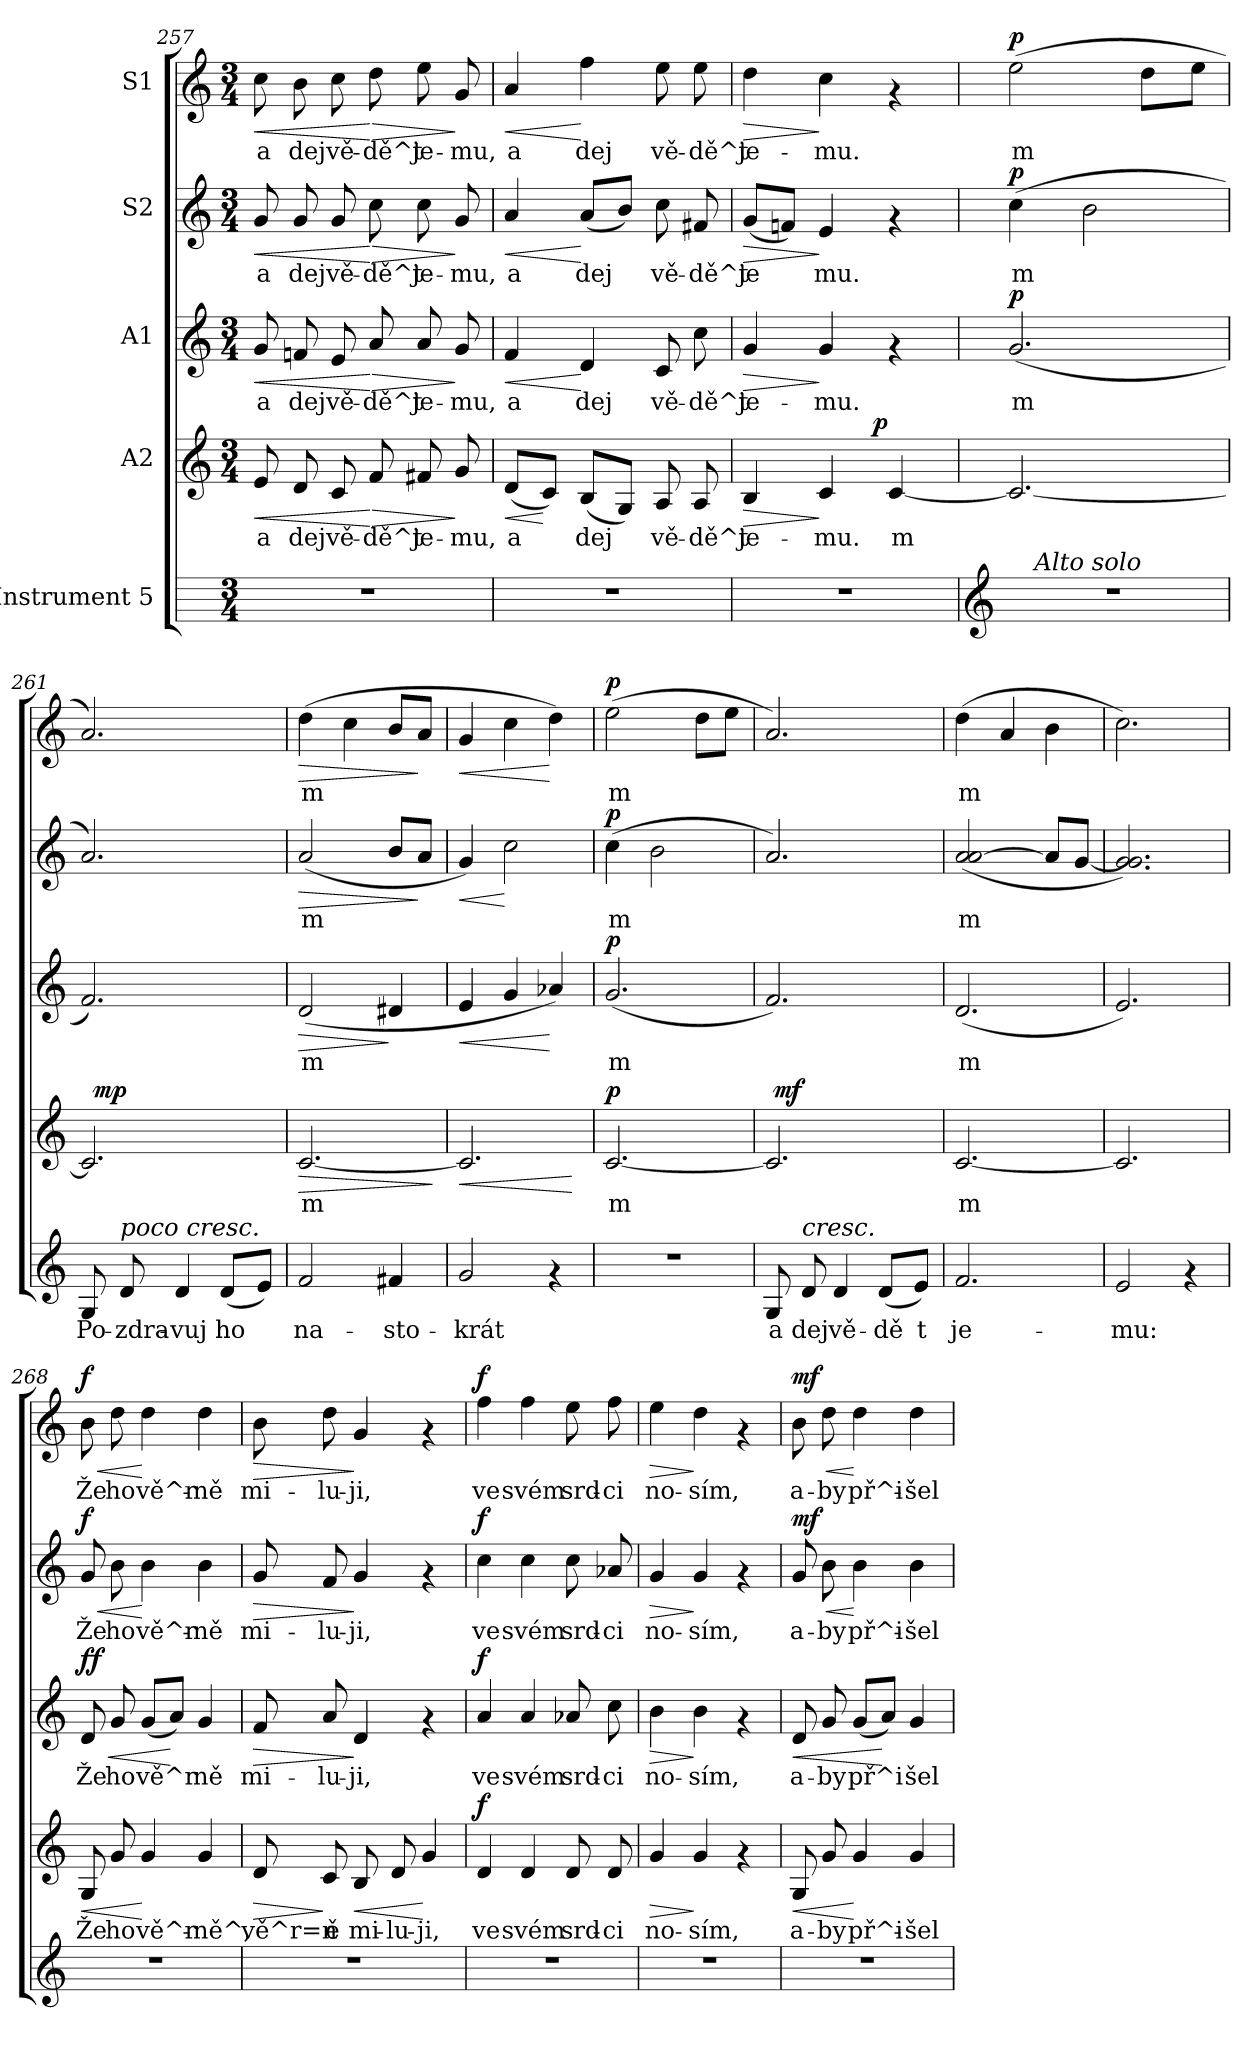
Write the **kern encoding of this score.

**kern	**text	**kern	**text	**dynam	**kern	**text	**dynam	**kern	**text	**dynam	**kern	**text	**dynam
*part5	*part5	*part4	*part4	*part4	*part3	*part3	*part3	*part2	*part2	*part2	*part1	*part1	*part1
*staff5	*staff5	*staff4	*staff4	*staff4	*staff3	*staff3	*staff3	*staff2	*staff2	*staff2	*staff1	*staff1	*staff1
*I"Instrument 5	*	*I"A2	*	*	*I"A1	*	*	*I"S2	*	*	*I"S1	*	*
*	*	*clefG2	*	*	*clefG2	*	*	*clefG2	*	*	*clefG2	*	*
*k[]	*	*k[]	*	*	*k[]	*	*	*k[]	*	*	*k[]	*	*
*C:	*	*C:	*	*	*C:	*	*	*C:	*	*	*C:	*	*
*M3/4	*	*M3/4	*	*	*M3/4	*	*	*M3/4	*	*	*M3/4	*	*
=257	=257	=257	=257	=257	=257	=257	=257	=257	=257	=257	=257	=257	=257
!	!	!	!LO:LY:b:cj	!LO:HP:b	!	!LO:LY:b:cj	!LO:HP:b	!	!LO:LY:b:cj	!LO:HP:b	!	!LO:LY:b:cj	!LO:HP:b
2.r	.	8e/	a	<	8g/	a	<	8g/	a	<	8cc\	a	<
!	!	!	!LO:LY:b:cj	!	!	!LO:LY:b:cj	!	!	!LO:LY:b:cj	!	!	!LO:LY:b:cj	!
.	.	8d/	dej	.	8fn/	dej	.	8g/	dej	.	8b\	dej	.
!	!	!	!LO:LY:b:cj	!	!	!LO:LY:b:cj	!	!	!LO:LY:b:cj	!	!	!LO:LY:b:cj	!
.	.	8c/	vě-	.	8e/	vě-	.	8g/	vě-	.	8cc\	vě-	.
!	!	!	!LO:LY:b:cj	!LO:HP:n=1:b	!	!LO:LY:b:cj	!LO:HP:n=1:b	!	!LO:LY:b:cj	!LO:HP:n=1:b	!	!LO:LY:b:cj	!LO:HP:n=1:b
.	.	8f/	-dě^t	[ >	8a/	-dě^t	[ >	8cc\	-dě^t	[ >	8dd\	-dě^t	[ >
!	!	!	!LO:LY:b:cj	!	!	!LO:LY:b:cj	!	!	!LO:LY:b:cj	!	!	!LO:LY:b:cj	!
.	.	8f#X/	je-	.	8a/	je-	.	8cc\	je-	.	8ee\	je-	.
!	!	!	!LO:LY:b:cj	!	!	!LO:LY:b:cj	!	!	!LO:LY:b:cj	!	!	!LO:LY:b:cj	!
.	.	8g/	-mu,	]	8g/	-mu,	]	8g/	-mu,	]	8g/	-mu,	]
=258	=258	=258	=258	=258	=258	=258	=258	=258	=258	=258	=258	=258	=258
!	!	!	!LO:LY:b:cj	!LO:HP:b	!	!LO:LY:b:cj	!LO:HP:b	!	!LO:LY:b:cj	!LO:HP:b	!	!LO:LY:b:cj	!LO:HP:b
2.r	.	(<8d/L	a	<	4f/	a	<	4a/	a	<	4a/	a	<
!	!	!	!LO:LY:b:cj	!	!	!	!	!	!	!	!	!	!
.	.	8c/J)	.	[	.	.	.	.	.	.	.	.	.
!	!	!	!LO:LY:b:cj	!	!	!LO:LY:b:cj	!	!	!LO:LY:b:cj	!	!	!LO:LY:b:cj	!
.	.	(>8B/L	dej	.	4d/	dej	[	(<8a/L	dej	[	4ff\	dej	[
!	!	!	!LO:LY:b:cj	!	!	!	!	!	!LO:LY:b:cj	!	!	!	!
.	.	8G/J)	.	.	.	.	.	8b/J)	.	.	.	.	.
!	!	!	!LO:LY:b:cj	!	!	!LO:LY:b:cj	!	!	!LO:LY:b:cj	!	!	!LO:LY:b:cj	!
.	.	8A/	vě-	.	8c/	vě-	.	8cc\	vě-	.	8ee\	vě-	.
!	!	!	!LO:LY:b:cj	!	!	!LO:LY:b:cj	!	!	!LO:LY:b:cj	!	!	!LO:LY:b:cj	!
.	.	8A/	-dě^t	.	8cc\	-dě^t	.	8f#X/	-dě^t	.	8ee\	-dě^t	.
=259	=259	=259	=259	=259	=259	=259	=259	=259	=259	=259	=259	=259	=259
!	!	!	!LO:LY:b:cj	!LO:HP:b	!	!LO:LY:b:cj	!LO:HP:b	!	!LO:LY:b:cj	!LO:HP:b	!	!LO:LY:b:cj	!LO:HP:b
*	*	*^	*	*	*	*	*	*	*	*	*	*	*
2.r	.	4B/	4...ryy	je-	>	4g/	je-	>	(<8g/L	je-	>	4dd\	je-	>
!	!	!	!	!	!	!	!	!	!	!LO:LY:b:cj	!	!	!	!
.	.	.	.	.	.	.	.	.	8fn/J)	--	.	.	.	.
!	!	!	!	!LO:LY:b:cj	!	!	!LO:LY:b:cj	!	!	!LO:LY:b:cj	!	!	!LO:LY:b:cj	!
.	.	4c/	.	-mu.	]	4g/	-mu.	]	4e/	-mu.	]	4cc\	-mu.	]
!	!	!	!	!	!LO:DY:a	!	!	!	!	!	!	!	!	!
.	.	.	4ryy	.	p	.	.	.	.	.	.	.	.	.
!	!	!	!	!LO:LY:b:cj	!	!	!	!	!	!	!	!	!	!
.	.	[<4c/	.	m	.	4rf	.	.	4rf	.	.	4rf	.	.
.	.	.	32ryy	.	.	.	.	.	.	.	.	.	.	.
*	*	*v	*v	*	*	*	*	*	*	*	*	*	*	*
!!LO:PB:g=z
=260	=260	=260	=260	=260	=260	=260	=260	=260	=260	=260	=260	=260	=260
*clefG2	*	*	*	*	*	*	*	*	*	*	*	*	*
*	*	*^	*	*	*	*	*	*	*	*	*	*	*
!	!	!	!	!LO:LY:b:cj	!	!	!LO:LY:b:cj	!LO:DY:a	!	!LO:LY:b:cj	!LO:DY:a	!	!LO:LY:b:cj	!LO:DY:a
*^	*	*v	*v	*	*	*	*	*	*	*	*	*	*	*
2.r	16ryy	.	2.c/_<	.	.	(<2.g/	m	p	(>4cc\	m	p	(>2ee\	m	p
!	!LO:TX:a:i:t=Alto solo	!	!	!	!	!	!	!	!	!	!	!	!	!
.	2ryy	.	.	.	.	.	.	.	.	.	.	.	.	.
!	!	!	!	!	!	!	!	!	!	!LO:LY:b:cj	!	!	!	!
.	.	.	.	.	.	.	.	.	2b\	.	.	.	.	.
!	!	!	!	!	!	!	!	!	!	!	!	!	!LO:LY:b:cj	!
.	.	.	.	.	.	.	.	.	.	.	.	8dd\L	.	.
.	8.ryy	.	.	.	.	.	.	.	.	.	.	.	.	.
!	!	!	!	!	!	!	!	!	!	!	!	!	!LO:LY:b:cj	!
.	.	.	.	.	.	.	.	.	.	.	.	8ee\J	.	.
=261	=261	=261	=261	=261	=261	=261	=261	=261	=261	=261	=261	=261	=261	=261
!	!	!LO:LY:b	!	!LO:LY:b:cj	!	!	!LO:LY:b:cj	!	!	!LO:LY:b:cj	!	!	!LO:LY:b:cj	!
*v	*v	*	*^	*	*	*	*	*	*	*	*	*	*	*
8G/	Po-	2.c/]	32ryy	.	.	2.f/)	.	.	2.a/)	.	.	2.a/)	.	.
!	!	!	!	!	!LO:DY:b	!	!	!	!	!	!	!	!	!
.	.	.	2ryy	.	mp	.	.	.	.	.	.	.	.	.
!LO:TX:a:i:t=poco cresc.	!	!	!	!	!	!	!	!	!	!	!	!	!	!
!	!LO:LY:b	!	!	!	!	!	!	!	!	!	!	!	!	!
8d/	-zdra-	.	.	.	.	.	.	.	.	.	.	.	.	.
!	!LO:LY:b	!	!	!	!	!	!	!	!	!	!	!	!	!
4d/	-vuj	.	.	.	.	.	.	.	.	.	.	.	.	.
!	!LO:LY:b	!	!	!	!	!	!	!	!	!	!	!	!	!
(<8d/L	ho	.	.	.	.	.	.	.	.	.	.	.	.	.
.	.	.	8..ryy	.	.	.	.	.	.	.	.	.	.	.
!	!LO:LY:b	!	!	!	!	!	!	!	!	!	!	!	!	!
8e/J)	.	.	.	.	.	.	.	.	.	.	.	.	.	.
=262	=262	=262	=262	=262	=262	=262	=262	=262	=262	=262	=262	=262	=262	=262
!	!LO:LY:b	!	!	!LO:LY:b:cj	!LO:HP:b	!	!LO:LY:b:cj	!LO:HP:b	!	!LO:LY:b:cj	!LO:HP:b	!	!LO:LY:b:cj	!LO:HP:b
*	*	*v	*v	*	*	*	*	*	*	*	*	*	*	*
2f/	na-	[<2.c/	m	>	(<2d/	m	>	(>2a/	m	>	(>4dd\	m	>
!	!	!	!	!	!	!	!	!	!	!	!	!LO:LY:b:cj	!
.	.	.	.	.	.	.	.	.	.	.	4cc\	.	.
!	!LO:LY:b	!	!	!	!	!LO:LY:b:cj	!	!	!LO:LY:b:cj	!	!	!LO:LY:b:cj	!
4f#X/	-sto-	.	.	.	4d#X/	.	]	8b/L	.	.	8b/L	.	.
!	!	!	!	!	!	!	!	!	!LO:LY:b:cj	!	!	!LO:LY:b:cj	!
.	.	.	.	.	.	.	.	8a/J	.	]	8a/J	.	]
.	.	.	.	]	.	.	.	.	.	.	.	.	.
=263	=263	=263	=263	=263	=263	=263	=263	=263	=263	=263	=263	=263	=263
!	!LO:LY:b	!	!LO:LY:b:cj	!LO:HP:b	!	!LO:LY:b:cj	!LO:HP:b	!	!LO:LY:b:cj	!LO:HP:b	!	!LO:LY:b:cj	!LO:HP:b
2g/	-krát	2.c/]	.	<	4e/	.	<	4g/)	.	<	4g/	.	<
!	!	!	!	!	!	!LO:LY:b:cj	!	!	!LO:LY:b:cj	!	!	!LO:LY:b:cj	!
.	.	.	.	.	4g/	.	.	2cc\	.	[	4cc\	.	.
!	!	!	!	!	!	!LO:LY:b:cj	!	!	!	!	!	!LO:LY:b:cj	!
4rf	.	.	.	.	4a-X/)	.	[	.	.	.	4dd\)	.	[
.	.	.	.	[	.	.	.	.	.	.	.	.	.
=264	=264	=264	=264	=264	=264	=264	=264	=264	=264	=264	=264	=264	=264
!	!	!	!LO:LY:b:cj	!LO:DY:a	!	!LO:LY:b:cj	!LO:DY:a	!	!LO:LY:b:cj	!LO:DY:a	!	!LO:LY:b:cj	!LO:DY:a
2.r	.	[<2.c/	m	p	(<2.g/	m	p	(>4cc\	m	p	(>2ee\	m	p
!	!	!	!	!	!	!	!	!	!LO:LY:b:cj	!	!	!	!
.	.	.	.	.	.	.	.	2b\	.	.	.	.	.
!	!	!	!	!	!	!	!	!	!	!	!	!LO:LY:b:cj	!
.	.	.	.	.	.	.	.	.	.	.	8dd\L	.	.
!	!	!	!	!	!	!	!	!	!	!	!	!LO:LY:b:cj	!
.	.	.	.	.	.	.	.	.	.	.	8ee\J	.	.
=265	=265	=265	=265	=265	=265	=265	=265	=265	=265	=265	=265	=265	=265
!	!LO:LY:b	!	!LO:LY:b:cj	!	!	!LO:LY:b:cj	!	!	!LO:LY:b:cj	!	!	!LO:LY:b:cj	!
*	*	*^	*	*	*	*	*	*	*	*	*	*	*
8G/	a	2.c/]	64ryy	.	.	2.f/)	.	.	2.a/)	.	.	2.a/)	.	.
!	!	!	!	!	!LO:DY:b	!	!	!	!	!	!	!	!	!
.	.	.	2ryy	.	mf	.	.	.	.	.	.	.	.	.
!LO:TX:a:i:t=cresc.	!	!	!	!	!	!	!	!	!	!	!	!	!	!
!	!LO:LY:b	!	!	!	!	!	!	!	!	!	!	!	!	!
8d/	dej	.	.	.	.	.	.	.	.	.	.	.	.	.
!	!LO:LY:b	!	!	!	!	!	!	!	!	!	!	!	!	!
4d/	vě-	.	.	.	.	.	.	.	.	.	.	.	.	.
!	!LO:LY:b	!	!	!	!	!	!	!	!	!	!	!	!	!
(<8d/L	-dě	.	.	.	.	.	.	.	.	.	.	.	.	.
.	.	.	8...ryy	.	.	.	.	.	.	.	.	.	.	.
!	!LO:LY:b	!	!	!	!	!	!	!	!	!	!	!	!	!
8e/J)	t	.	.	.	.	.	.	.	.	.	.	.	.	.
=266	=266	=266	=266	=266	=266	=266	=266	=266	=266	=266	=266	=266	=266	=266
!	!LO:LY:b	!	!	!LO:LY:b:cj	!	!	!LO:LY:b:cj	!	!	!LO:LY:b:cj	!	!	!LO:LY:b:cj	!
*	*	*v	*v	*	*	*	*	*	*	*	*	*	*	*
2.f/	je-	[<2.c/	m	.	(<2.d/	m	.	(<2a/ [<2a/	m	.	(>4dd\	m	.
!	!	!	!	!	!	!	!	!	!	!	!	!LO:LY:b:cj	!
.	.	.	.	.	.	.	.	.	.	.	4a/	.	.
!	!	!	!	!	!	!	!	!	!LO:LY:b:cj	!	!	!LO:LY:b:cj	!
.	.	.	.	.	.	.	.	8a/L]	.	.	4b\	.	.
!	!	!	!	!	!	!	!	!	!LO:LY:b:cj	!	!	!	!
.	.	.	.	.	.	.	.	[<8g/J	.	.	.	.	.
=267	=267	=267	=267	=267	=267	=267	=267	=267	=267	=267	=267	=267	=267
!	!LO:LY:b	!	!LO:LY:b:cj	!	!	!LO:LY:b:cj	!	!	!LO:LY:b:cj	!	!	!LO:LY:b:cj	!
2e/	-mu:	2.c/]	.	.	2.e/)	.	.	2.g/ 2.g/])	.	.	2.cc\)	.	.
4rf	.	.	.	.	.	.	.	.	.	.	.	.	.
!!LO:PB:g=z
=268	=268	=268	=268	=268	=268	=268	=268	=268	=268	=268	=268	=268	=268
!	!	!	!LO:LY:b:cj	!LO:HP:b	!	!LO:LY:b:cj	!LO:HP:b	!	!LO:LY:b:cj	!LO:HP:b	!	!LO:LY:b:cj	!LO:HP:b
!	!	!	!	!	!	!	!LO:DY:n=1:a	!	!	!	!	!	!
!	!	!	!	!	!	!	!LO:DY:n=2:b	!	!	!LO:DY:n=1:a	!	!	!LO:DY:n=1:a
2.r	.	8G/	Že	<	8d/	Že	< f f	8g/	Že	< f	8b\	Že	< f
!	!	!	!LO:LY:b:cj	!	!	!LO:LY:b:cj	!	!	!LO:LY:b:cj	!	!	!LO:LY:b:cj	!
.	.	8g/	ho	.	8g/	ho	.	8b\	ho	.	8dd\	ho	.
!	!	!	!LO:LY:b:cj	!	!	!LO:LY:b:cj	!	!	!LO:LY:b:cj	!	!	!LO:LY:b:cj	!
.	.	4g/	vě^r-	[	(<8g/L	vě^r-	.	4b\	vě^r-	[	4dd\	vě^r-	[
!	!	!	!	!	!	!LO:LY:b:cj	!	!	!	!	!	!	!
.	.	.	.	.	8a/J)	--	[	.	.	.	.	.	.
!	!	!	!LO:LY:b:cj	!	!	!LO:LY:b:cj	!	!	!LO:LY:b:cj	!	!	!LO:LY:b:cj	!
.	.	4g/	-ně^,	.	4g/	-ně	.	4b\	-ně	.	4dd\	-ně	.
=269	=269	=269	=269	=269	=269	=269	=269	=269	=269	=269	=269	=269	=269
!	!	!	!LO:LY:b:cj	!LO:HP:b	!	!LO:LY:b:cj	!LO:HP:b	!	!LO:LY:b:cj	!LO:HP:b	!	!LO:LY:b:cj	!LO:HP:b
2.r	.	8d/	vě^r=n	>	8f/	mi-	>	8g/	mi-	>	8b\	mi-	>
!	!	!	!LO:LY:b:cj	!	!	!LO:LY:b:cj	!	!	!LO:LY:b:cj	!	!	!LO:LY:b:cj	!
.	.	8c/	ě	]	8a/	-lu-	.	8f/	-lu-	.	8dd\	-lu-	.
!	!	!	!LO:LY:b:cj	!LO:HP:b	!	!LO:LY:b:cj	!	!	!LO:LY:b:cj	!	!	!LO:LY:b:cj	!
.	.	8B/	mi-	<	4d/	-ji,	]	4g/	-ji,	]	4g/	-ji,	]
!	!	!	!LO:LY:b:cj	!	!	!	!	!	!	!	!	!	!
.	.	8d/	-lu-	.	.	.	.	.	.	.	.	.	.
!	!	!	!LO:LY:b:cj	!	!	!	!	!	!	!	!	!	!
.	.	4g/	-ji,	[	4rf	.	.	4rf	.	.	4rf	.	.
=270	=270	=270	=270	=270	=270	=270	=270	=270	=270	=270	=270	=270	=270
!	!	!	!LO:LY:b:cj	!LO:DY:a	!	!LO:LY:b:cj	!LO:DY:a	!	!LO:LY:b:cj	!LO:DY:a	!	!LO:LY:b:cj	!LO:DY:a
2.r	.	4d/	ve	f	4a/	ve	f	4cc\	ve	f	4ff\	ve	f
!	!	!	!LO:LY:b:cj	!	!	!LO:LY:b:cj	!	!	!LO:LY:b:cj	!	!	!LO:LY:b:cj	!
.	.	4d/	svém	.	4a/	svém	.	4cc\	svém	.	4ff\	svém	.
!	!	!	!LO:LY:b:cj	!	!	!LO:LY:b:cj	!	!	!LO:LY:b:cj	!	!	!LO:LY:b:cj	!
.	.	8d/	srd-	.	8a-X/	srd-	.	8cc\	srd-	.	8ee\	srd-	.
!	!	!	!LO:LY:b:cj	!	!	!LO:LY:b:cj	!	!	!LO:LY:b:cj	!	!	!LO:LY:b:cj	!
.	.	8d/	-ci	.	8cc\	-ci	.	8a-X/	-ci	.	8ff\	-ci	.
=271	=271	=271	=271	=271	=271	=271	=271	=271	=271	=271	=271	=271	=271
!	!	!	!LO:LY:b:cj	!LO:HP:b	!	!LO:LY:b:cj	!LO:HP:b	!	!LO:LY:b:cj	!LO:HP:b	!	!LO:LY:b:cj	!LO:HP:b
2.r	.	4g/	no-	>	4b\	no-	>	4g/	no-	>	4ee\	no-	>
!	!	!	!LO:LY:b:cj	!	!	!LO:LY:b:cj	!	!	!LO:LY:b:cj	!	!	!LO:LY:b:cj	!
.	.	4g/	-sím,	]	4b\	-sím,	]	4g/	-sím,	]	4dd\	-sím,	]
.	.	4rf	.	.	4rf	.	.	4rf	.	.	4rf	.	.
=272	=272	=272	=272	=272	=272	=272	=272	=272	=272	=272	=272	=272	=272
!	!	!	!LO:LY:b:cj	!LO:HP:b	!	!LO:LY:b:cj	!LO:HP:b	!	!LO:LY:b:cj	!LO:HP:b	!	!LO:LY:b:cj	!LO:HP:b
!	!	!	!	!	!	!	!LO:DY:n=1:a	!	!	!	!	!	!
!	!	!	!	!	!	!	!LO:DY:n=2:b	!	!	!LO:DY:n=1:a	!	!	!LO:DY:n=1:a
2.r	.	8G/	a-	<	8d/	a-	< mf mf	8g/	a-	< mf	8b\	a-	< mf
!	!	!	!LO:LY:b:cj	!	!	!LO:LY:b:cj	!	!	!LO:LY:b:cj	!	!	!LO:LY:b:cj	!
.	.	8g/	-by	.	8g/	-by	.	8b\	-by	.	8dd\	-by	.
!	!	!	!LO:LY:b:cj	!	!	!LO:LY:b:cj	!	!	!LO:LY:b:cj	!	!	!LO:LY:b:cj	!
.	.	4g/	př^i-	[	(<8g/L	př^i-	.	4b\	př^i-	[	4dd\	př^i-	[
!	!	!	!	!	!	!LO:LY:b:cj	!	!	!	!	!	!	!
.	.	.	.	.	8a/J)	--	[	.	.	.	.	.	.
!	!	!	!LO:LY:b:cj	!	!	!LO:LY:b:cj	!	!	!LO:LY:b:cj	!	!	!LO:LY:b:cj	!
.	.	4g/	-šel	.	4g/	-šel	.	4b\	-šel	.	4dd\	-šel	.
=	=	=	=	=	=	=	=	=	=	=	=	=	=
*-	*-	*-	*-	*-	*-	*-	*-	*-	*-	*-	*-	*-	*-
